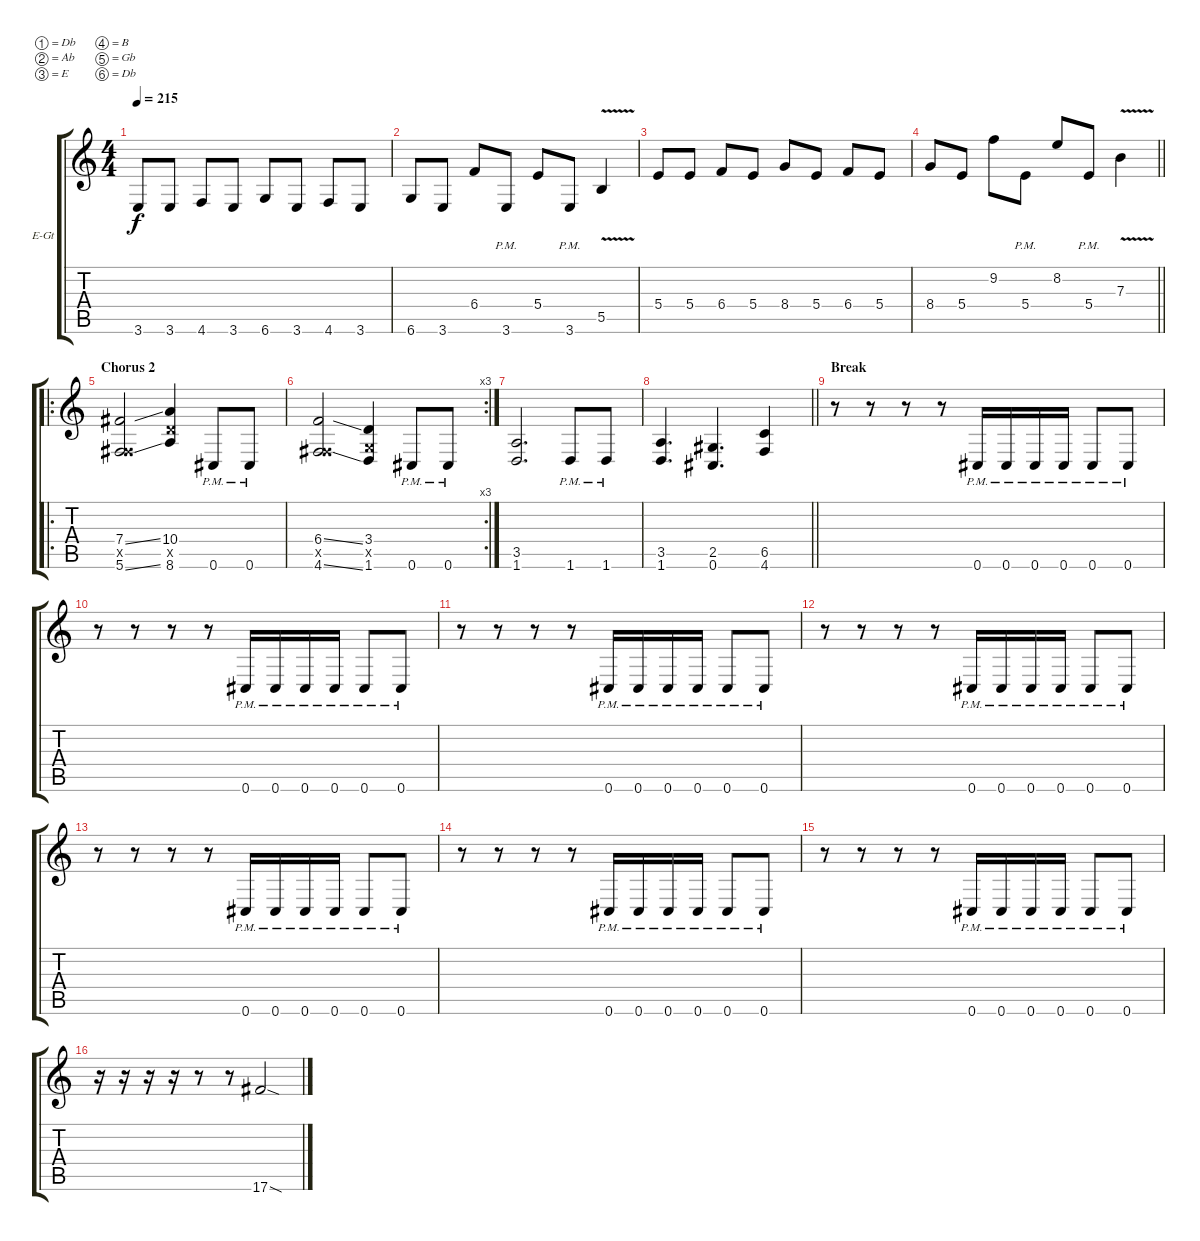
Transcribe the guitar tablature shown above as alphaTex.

\bracketExtendMode groupsimilarinstruments
\firstSystemTrackNameOrientation horizontal
\otherSystemsTrackNameOrientation horizontal
\track ("Robb Flynn" "E-Gt") {instrument distortionguitar}
\staff {score tabs}
\tuning (Db4 Ab3 E3 B2 Gb2 Db2)
\ts (4 4)
\tempo 215
\clef g2
\ks c
3.6.8{dy f} 3.6.8 4.6.8 3.6.8 6.6.8 3.6.8 4.6.8 3.6.8 |
6.6.8 3.6.8 6.4.8 3.6{pm}.8 5.4.8 3.6{pm}.8 5.5{v}.4 |
5.4.8 5.4.8 6.4.8 5.4.8 8.4.8 5.4.8 6.4.8 5.4.8 |
\barLineRight lightlight
8.4.8 5.4.8 9.2.8 5.4{pm}.8 8.2.8 5.4{pm}.8 7.3{v}.4 |
\ro
\section ("" "Chorus 2")
(7.4{ss} 5.6{ss} 0.5{x}).2 (10.4 8.6 8.5{x}).4 0.6{pm}.8 0.6{pm}.8 |
\rc 3
(6.4{ss} 4.6{ss} 0.5{x}).2 (3.4 1.6 1.5{x}).4 0.6{pm}.8 0.6{pm}.8 |
(3.5 1.6).2{d} 1.6{pm}.8 1.6{pm}.8 |
\barLineRight lightlight
(3.5 1.6).4{d} (2.5 0.6).4{d} (6.5 4.6).4 |
\section ("" "Break")
r.8 r.8 r.8 r.8 0.6{pm}.16 0.6{pm}.16 0.6{pm}.16 0.6{pm}.16 0.6{pm}.8 0.6{pm}.8 |
r.8 r.8 r.8 r.8 0.6{pm}.16 0.6{pm}.16 0.6{pm}.16 0.6{pm}.16 0.6{pm}.8 0.6{pm}.8 |
r.8 r.8 r.8 r.8 0.6{pm}.16 0.6{pm}.16 0.6{pm}.16 0.6{pm}.16 0.6{pm}.8 0.6{pm}.8 |
r.8 r.8 r.8 r.8 0.6{pm}.16 0.6{pm}.16 0.6{pm}.16 0.6{pm}.16 0.6{pm}.8 0.6{pm}.8 |
r.8 r.8 r.8 r.8 0.6{pm}.16 0.6{pm}.16 0.6{pm}.16 0.6{pm}.16 0.6{pm}.8 0.6{pm}.8 |
r.8 r.8 r.8 r.8 0.6{pm}.16 0.6{pm}.16 0.6{pm}.16 0.6{pm}.16 0.6{pm}.8 0.6{pm}.8 |
r.8 r.8 r.8 r.8 0.6{pm}.16 0.6{pm}.16 0.6{pm}.16 0.6{pm}.16 0.6{pm}.8 0.6{pm}.8 |
r.16 r.16 r.16 r.16 r.8 r.8 17.6{sod}.2
